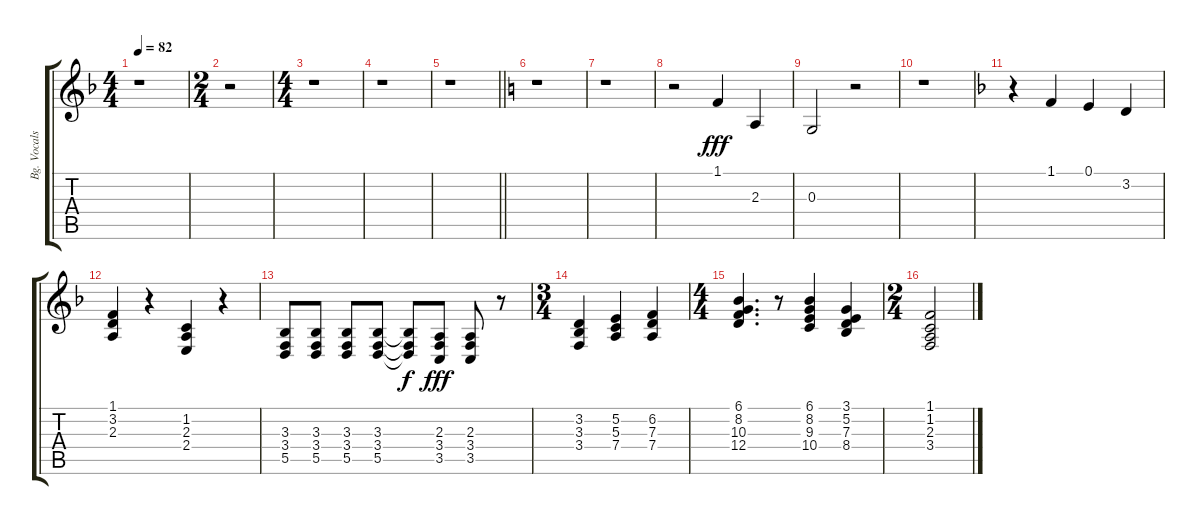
\track ("Bg. Vocals" "Bg. Vocals") {instrument lead6voice}
\staff {score tabs}
\tuning (E4 B3 G3 D3 A2 E2) {hide}
\ts (4 4)
\tempo 82
\clef g2
\ks f
r.1{dy fff} |
\ts (2 4)
r.2 |
\ts (4 4)
r.1 |
r.1 |
\barLineRight lightlight
r.1 |
\ks c
r.1 |
r.1 |
r.2 1.1.4 2.3.4 |
0.3.2 r.2 |
r.1 |
\ks f
r.4 1.1.4 0.1.4 3.2.4 |
(1.1 3.2 2.3).4 r.4 (1.2 2.3 2.4).4 r.4 |
(3.3 3.4 5.5).8 (3.3 3.4 5.5).8 (3.3 3.4 5.5).8 (3.3 3.4 5.5).8 (3.3{t} 3.4{t} 5.5{t}).8{dy f} (2.3 3.4 3.5).8{dy fff} (2.3 3.4 3.5).8 r.8 |
\ts (3 4)
(3.2 3.3 3.4).4 (5.2 5.3 7.4).4 (6.2 7.3 7.4).4 |
\ts (4 4)
(6.1 8.2 10.3 12.4).4{d} r.8 (6.1 8.2 9.3 10.4).4 (3.1 5.2 7.3 8.4).4 |
\ts (2 4)
(1.1 1.2 2.3 3.4).2
